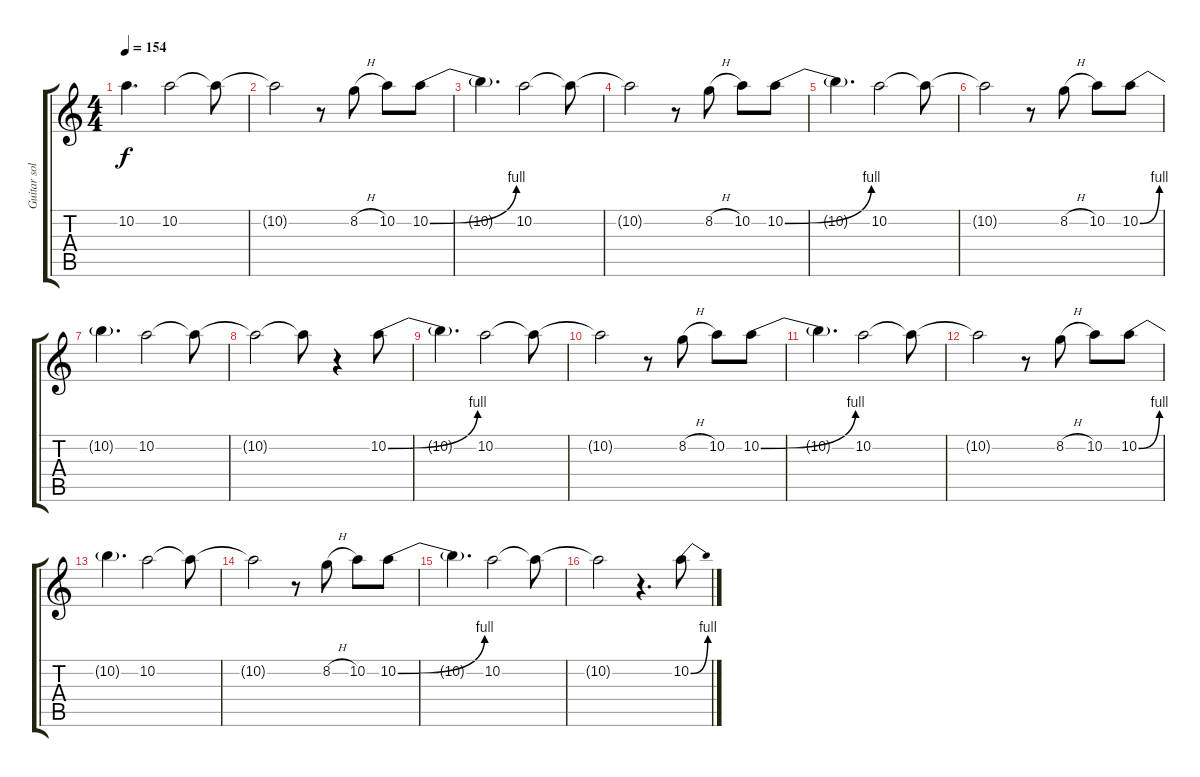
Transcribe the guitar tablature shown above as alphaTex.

\track ("Guitar solo" "Guitar sol") {instrument distortionguitar}
\staff {score tabs}
\tuning (E4 B3 G3 D3 A2 E2) {hide}
\ts (4 4)
\tempo 154
\clef g2
\ks c
10.2{t}.4{d dy f} 10.2.2 10.2{t}.8 |
10.2{t}.2 r.8 8.2{h}.8 10.2.8 10.2{be (bend 0 0 60 4)}.8 |
10.2{t}.4{d} 10.2.2 10.2{t}.8 |
10.2{t}.2 r.8 8.2{h}.8 10.2.8 10.2{be (bend 0 0 60 4)}.8 |
10.2{t}.4{d} 10.2.2 10.2{t}.8 |
10.2{t}.2 r.8 8.2{h}.8 10.2.8 10.2{be (bend 0 0 60 4)}.8 |
10.2{t}.4{d} 10.2.2 10.2{t}.8 |
10.2{t}.2 10.2{t}.8 r.4 10.2{be (bend 0 0 60 4)}.8 |
10.2{t}.4{d} 10.2.2 10.2{t}.8 |
10.2{t}.2 r.8 8.2{h}.8 10.2.8 10.2{be (bend 0 0 60 4)}.8 |
10.2{t}.4{d} 10.2.2 10.2{t}.8 |
10.2{t}.2 r.8 8.2{h}.8 10.2.8 10.2{be (bend 0 0 60 4)}.8 |
10.2{t}.4{d} 10.2.2 10.2{t}.8 |
10.2{t}.2 r.8 8.2{h}.8 10.2.8 10.2{be (bend 0 0 60 4)}.8 |
10.2{t}.4{d} 10.2.2 10.2{t}.8 |
10.2{t}.2 r.4{d} 10.2{be (bend 0 0 60 4)}.8
